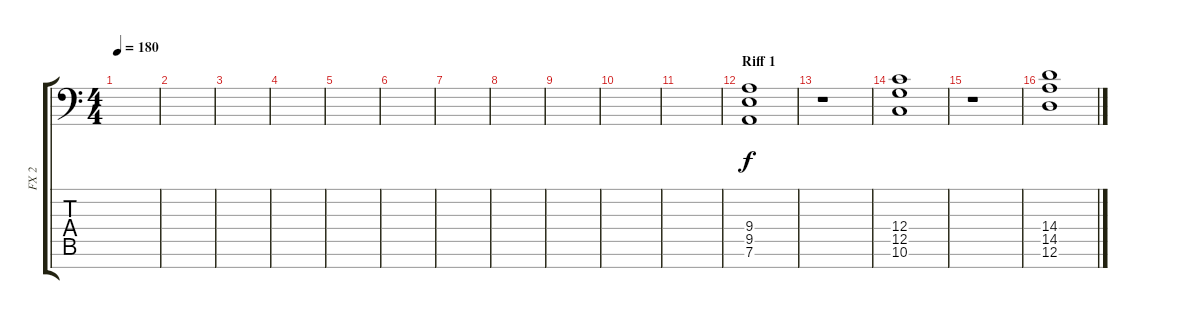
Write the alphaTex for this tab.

\track ("FX 2" "FX 2") {instrument pad6metallic}
\staff {score tabs}
\tuning (D4 A3 F3 C3 G2 D2 A1) {hide}
\ts (4 4)
\tempo 180
\clef f4
\ks c
|
|
|
|
|
|
|
|
|
|
|
\section ("" "Riff 1")
(9.4 9.5 7.6).1 |
r.1 |
(12.4 12.5 10.6).1 |
r.1 |
(14.4 14.5 12.6).1
